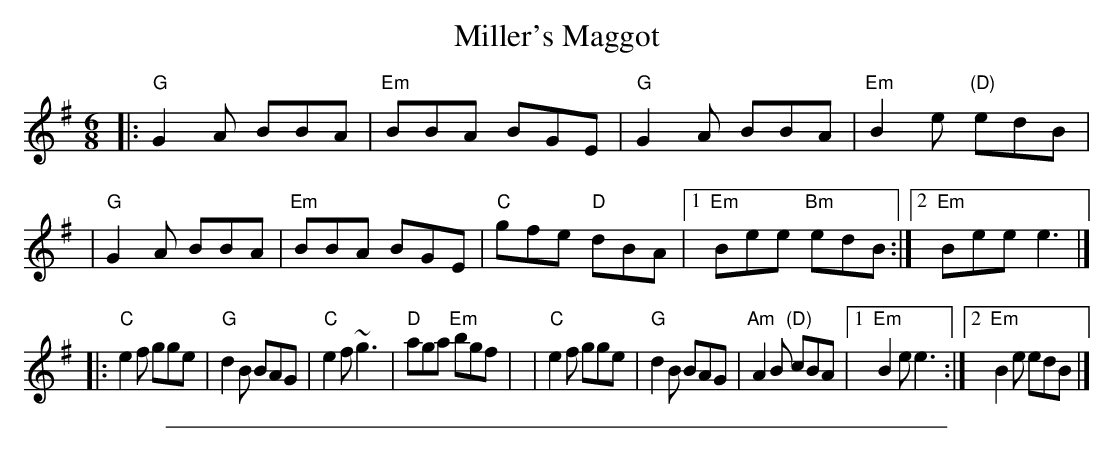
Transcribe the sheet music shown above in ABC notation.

X:1
T: Miller's Maggot
M:6/8
L:1/8
K:G
|:"G"G2A BBA | "Em"BBA BGE | "G"G2A BBA | "Em"B2e "(D)"edB |\
| "G"G2A BBA | "Em"BBA BGE | "C"gfe "D"dBA |1 "Em"Bee "Bm"edB :|2 "Em"Bee e3 |]
|:"C"e2f gge | "G"d2B BAG | "C"e2f ~g3 | "D"aga "Em"bgf |\
| "C"e2f gge | "G"d2B BAG | "Am"A2B "(D)"cBA |1 "Em"B2e e3 :|2 "Em"B2e edB |]
